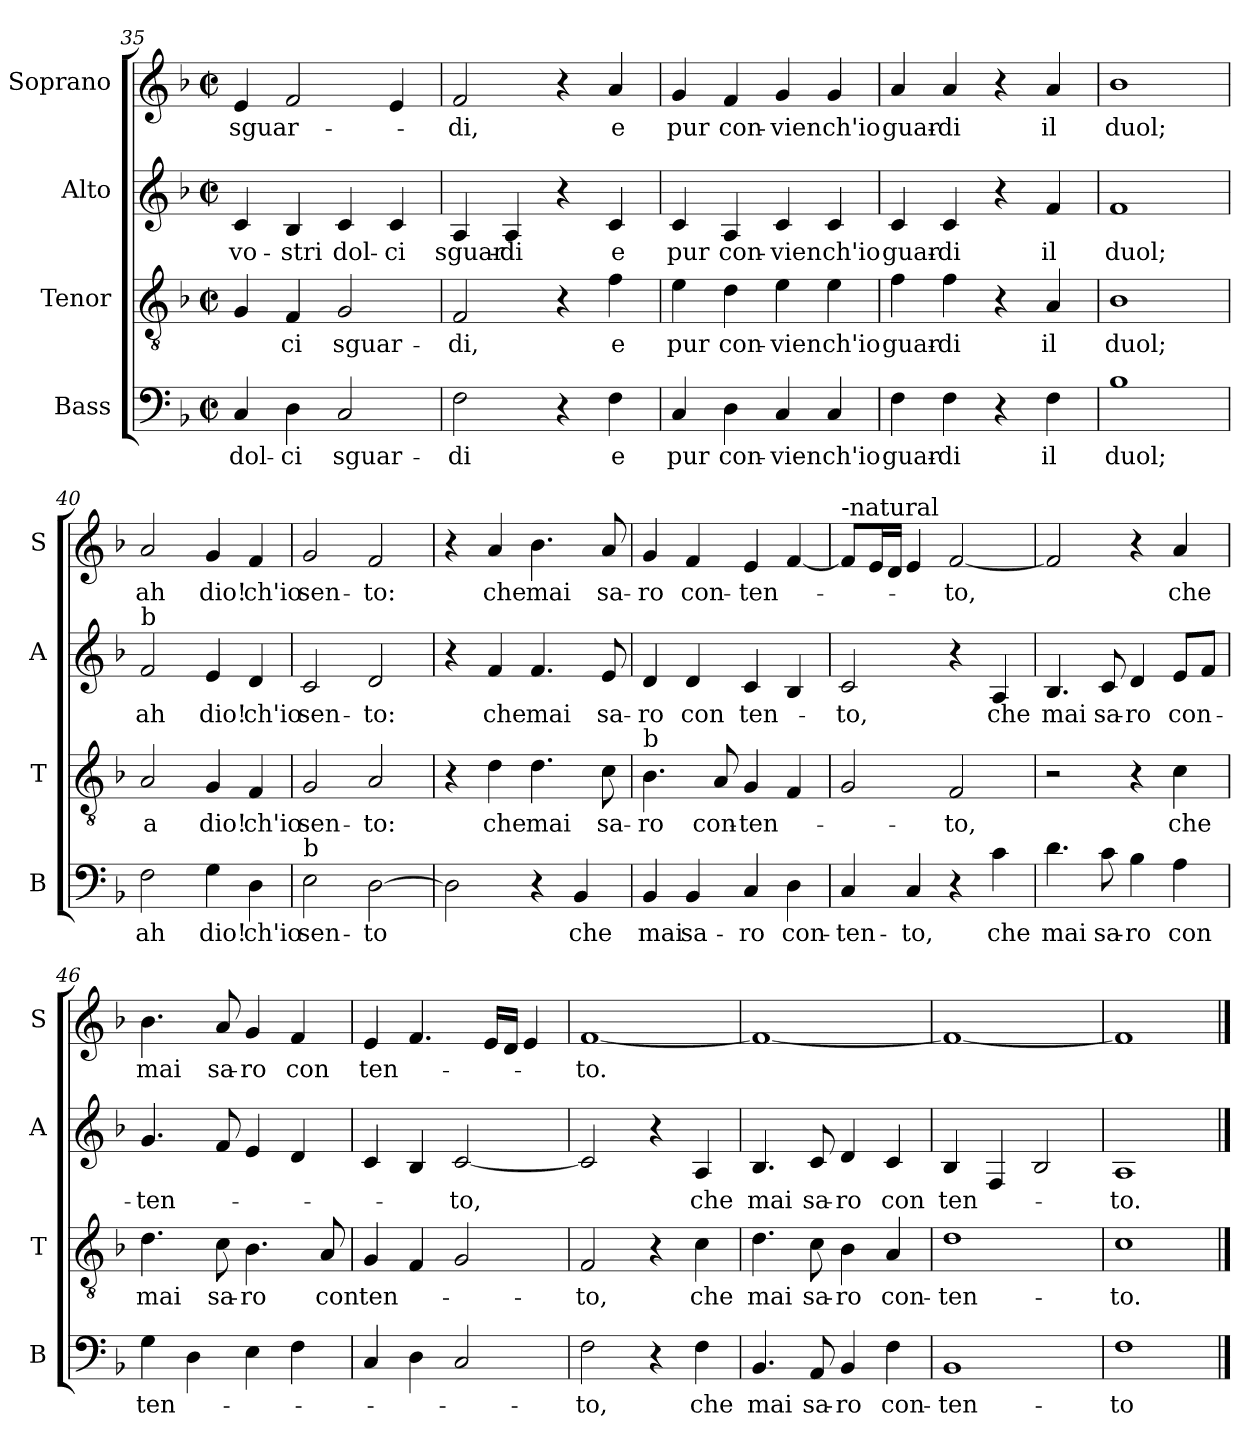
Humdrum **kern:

**kern	**text	**kern	**text	**kern	**text	**kern	**text
*part4	*part4	*part3	*part3	*part2	*part2	*part1	*part1
*staff4	*staff4	*staff3	*staff3	*staff2	*staff2	*staff1	*staff1
*I"Bass	*	*I"Tenor	*	*I"Alto	*	*I"Soprano	*
*I'B	*	*I'T	*	*I'A	*	*I'S	*
*clefF4	*	*clefGv2	*	*clefG2	*	*clefG2	*
*k[b-]	*	*k[b-]	*	*k[b-]	*	*k[b-]	*
*F:	*	*F:	*	*F:	*	*F:	*
*M2/2	*	*M2/2	*	*M2/2	*	*M2/2	*
*met(c|)	*	*met(c|)	*	*met(c|)	*	*met(c|)	*
=35	=35	=35	=35	=35	=35	=35	=35
!	!LO:LY:b	!	!	!	!LO:LY:b	!	!LO:LY:b
4C/	dol-	4G/	.	4c/	vo-	4e/	sguar-
!	!LO:LY:b	!	!LO:LY:b	!	!LO:LY:b	!	!
4D\	-ci	4F/	-ci	4B-/	-stri	2f/	.
!	!LO:LY:b	!	!LO:LY:b	!	!LO:LY:b	!	!
2C/	sguar-	2G/	sguar-	4c/	dol-	.	.
!	!	!	!	!	!LO:LY:b	!	!
.	.	.	.	4c/	-ci	4e/	.
!!LO:LB:g=z
=36	=36	=36	=36	=36	=36	=36	=36
!	!LO:LY:b	!	!LO:LY:b	!	!LO:LY:b	!	!LO:LY:b
2F\	-di	2F/	-di,	4A/	sguar-	2f/	-di,
!	!	!	!	!	!LO:LY:b	!	!
.	.	.	.	4A/	-di	.	.
4r	.	4r	.	4r	.	4r	.
!	!LO:LY:b	!	!LO:LY:b	!	!LO:LY:b	!	!LO:LY:b
4F\	e	4f\	e	4c/	e	4a/	e
=37	=37	=37	=37	=37	=37	=37	=37
!	!LO:LY:b	!	!LO:LY:b	!	!LO:LY:b	!	!LO:LY:b
4C/	pur	4e\	pur	4c/	pur	4g/	pur
!	!LO:LY:b	!	!LO:LY:b	!	!LO:LY:b	!	!LO:LY:b
4D\	con-	4d\	con-	4A/	con-	4f/	con-
!	!LO:LY:b	!	!LO:LY:b	!	!LO:LY:b	!	!LO:LY:b
4C/	-vien	4e\	-vien	4c/	-vien	4g/	-vien
!	!LO:LY:b	!	!LO:LY:b	!	!LO:LY:b	!	!LO:LY:b
4C/	ch'io	4e\	ch'io	4c/	ch'io	4g/	ch'io
=38	=38	=38	=38	=38	=38	=38	=38
!	!LO:LY:b	!	!LO:LY:b	!	!LO:LY:b	!	!LO:LY:b
4F\	guar-	4f\	guar-	4c/	guar-	4a/	guar-
!	!LO:LY:b	!	!LO:LY:b	!	!LO:LY:b	!	!LO:LY:b
4F\	-di	4f\	-di	4c/	-di	4a/	-di
4r	.	4r	.	4r	.	4r	.
!	!LO:LY:b	!	!LO:LY:b	!	!LO:LY:b	!	!LO:LY:b
4F\	il	4A/	il	4f/	il	4a/	il
=39	=39	=39	=39	=39	=39	=39	=39
!	!LO:LY:b	!	!LO:LY:b	!	!LO:LY:b	!	!LO:LY:b
1B-	duol;	1B-	duol;	1f	duol;	1b-	duol;
=40	=40	=40	=40	=40	=40	=40	=40
!	!	!	!	!LO:TX:a:t=b	!	!	!
!	!LO:LY:b	!	!LO:LY:b	!	!LO:LY:b	!	!LO:LY:b
2F\	ah	2A/	a	2f/	ah	2a/	ah
!	!LO:LY:b	!	!LO:LY:b	!	!LO:LY:b	!	!LO:LY:b
4G\	dio!	4G/	dio!	4e/	dio!	4g/	dio!
!	!LO:LY:b	!	!LO:LY:b	!	!LO:LY:b	!	!LO:LY:b
4D\	ch'io	4F/	ch'io	4d/	ch'io	4f/	ch'io
=41	=41	=41	=41	=41	=41	=41	=41
!LO:TX:a:t=b	!	!	!	!	!	!	!
!	!LO:LY:b	!	!LO:LY:b	!	!LO:LY:b	!	!LO:LY:b
2E\	sen-	2G/	sen-	2c/	sen-	2g/	sen-
!	!LO:LY:b	!	!LO:LY:b	!	!LO:LY:b	!	!LO:LY:b
[2D\	-to	2A/	-to:	2d/	-to:	2f/	-to:
!!LO:LB:g=z
=42	=42	=42	=42	=42	=42	=42	=42
2D\]	.	4r	.	4r	.	4r	.
!	!	!	!LO:LY:b	!	!LO:LY:b	!	!LO:LY:b
.	.	4d\	che	4f/	che	4a/	che
!	!	!	!LO:LY:b	!	!LO:LY:b	!	!LO:LY:b
4r	.	4.d\	mai	4.f/	mai	4.b-\	mai
!	!LO:LY:b	!	!	!	!	!	!
4BB-/	che	.	.	.	.	.	.
!	!	!	!LO:LY:b	!	!LO:LY:b	!	!LO:LY:b
.	.	8c\	sa-	8e/	sa-	8a/	sa-
=43	=43	=43	=43	=43	=43	=43	=43
!	!	!LO:TX:a:t=b	!	!	!	!	!
!	!LO:LY:b	!	!LO:LY:b	!	!LO:LY:b	!	!LO:LY:b
4BB-/	mai	4.B-\	-ro	4d/	-ro	4g/	-ro
!	!LO:LY:b	!	!	!	!LO:LY:b	!	!LO:LY:b
4BB-/	sa-	.	.	4d/	con	4f/	con-
!	!	!	!LO:LY:b	!	!	!	!
.	.	8A/	con-	.	.	.	.
!	!LO:LY:b	!	!LO:LY:b	!	!LO:LY:b	!	!LO:LY:b
4C/	-ro	4G/	-ten-	4c/	ten-	4e/	-ten-
!	!LO:LY:b	!	!	!	!	!	!
4D\	con-	4F/	.	4B-/	.	[4f/	.
=44	=44	=44	=44	=44	=44	=44	=44
!	!	!	!	!	!	!LO:TX:a:t=-natural	!
!	!LO:LY:b	!	!	!	!LO:LY:b	!	!
4C/	-ten-	2G/	.	2c/	-to,	8f/L]	.
.	.	.	.	.	.	16e/L	.
.	.	.	.	.	.	16d/JJ	.
!	!LO:LY:b	!	!	!	!	!	!
4C/	-to,	.	.	.	.	4e/	.
!	!	!	!LO:LY:b	!	!	!	!LO:LY:b
4r	.	2F/	-to,	4r	.	[2f/	-to,
!	!LO:LY:b	!	!	!	!LO:LY:b	!	!
4c\	che	.	.	4A/	che	.	.
=45	=45	=45	=45	=45	=45	=45	=45
!	!LO:LY:b	!	!	!	!LO:LY:b	!	!
4.d\	mai	2r	.	4.B-/	mai	2f/]	.
!	!LO:LY:b	!	!	!	!LO:LY:b	!	!
8c\	sa-	.	.	8c/	sa-	.	.
!	!LO:LY:b	!	!	!	!LO:LY:b	!	!
4B-\	-ro	4r	.	4d/	-ro	4r	.
!	!LO:LY:b	!	!LO:LY:b	!	!LO:LY:b	!	!LO:LY:b
4A\	con	4c\	che	8e/L	con-	4a/	che
.	.	.	.	8f/J	.	.	.
=46	=46	=46	=46	=46	=46	=46	=46
!	!LO:LY:b	!	!LO:LY:b	!	!LO:LY:b	!	!LO:LY:b
4G\	ten-	4.d\	mai	4.g/	-ten-	4.b-\	mai
4D\	.	.	.	.	.	.	.
!	!	!	!LO:LY:b	!	!	!	!LO:LY:b
.	.	8c\	sa-	8f/	.	8a/	sa-
!	!	!	!LO:LY:b	!	!	!	!LO:LY:b
4E\	.	4.B-\	-ro	4e/	.	4g/	-ro
!	!	!	!	!	!	!	!LO:LY:b
4F\	.	.	.	4d/	.	4f/	con
!	!	!	!LO:LY:b	!	!	!	!
.	.	8A/	con	.	.	.	.
!!LO:PB:g=z
=47	=47	=47	=47	=47	=47	=47	=47
!	!	!	!LO:LY:b	!	!	!	!LO:LY:b
4C/	.	4G/	ten-	4c/	.	4e/	ten-
4D\	.	4F/	.	4B-/	.	4.f/	.
!	!	!	!	!	!LO:LY:b	!	!
2C/	.	2G/	.	[2c/	-to,	.	.
.	.	.	.	.	.	16e/LL	.
.	.	.	.	.	.	16d/JJ	.
.	.	.	.	.	.	4e/	.
=48	=48	=48	=48	=48	=48	=48	=48
!	!LO:LY:b	!	!LO:LY:b	!	!	!	!LO:LY:b
2F\	-to,	2F/	-to,	2c/]	.	[1f	-to.
4r	.	4r	.	4r	.	.	.
!	!LO:LY:b	!	!LO:LY:b	!	!LO:LY:b	!	!
4F\	che	4c\	che	4A/	che	.	.
=49	=49	=49	=49	=49	=49	=49	=49
!	!LO:LY:b	!	!LO:LY:b	!	!LO:LY:b	!	!
4.BB-/	mai	4.d\	mai	4.B-/	mai	1f_	.
!	!LO:LY:b	!	!LO:LY:b	!	!LO:LY:b	!	!
8AA/	sa-	8c\	sa-	8c/	sa-	.	.
!	!LO:LY:b	!	!LO:LY:b	!	!LO:LY:b	!	!
4BB-/	-ro	4B-\	-ro	4d/	-ro	.	.
!	!LO:LY:b	!	!LO:LY:b	!	!LO:LY:b	!	!
4F\	con-	4A/	con-	4c/	con	.	.
=50	=50	=50	=50	=50	=50	=50	=50
!	!LO:LY:b	!	!LO:LY:b	!	!LO:LY:b	!	!
1BB-	-ten-	1d	-ten-	4B-/	ten-	1f_	.
.	.	.	.	4F/	.	.	.
.	.	.	.	2B-/	.	.	.
=51	=51	=51	=51	=51	=51	=51	=51
!	!LO:LY:b	!	!LO:LY:b	!	!LO:LY:b	!	!
1F	-to	1c	-to.	1A	-to.	1f]	.
==	==	==	==	==	==	==	==
*-	*-	*-	*-	*-	*-	*-	*-
